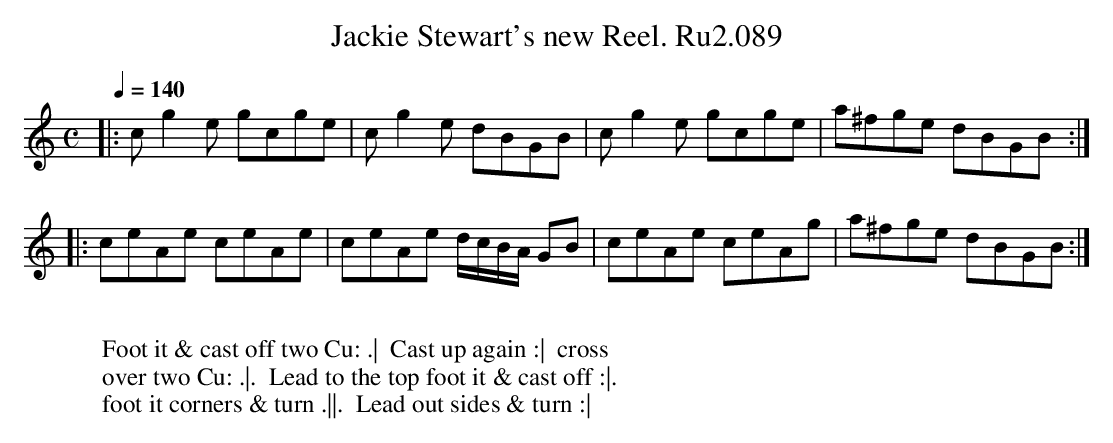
X:1
T:Jackie Stewart's new Reel. Ru2.089
L:1/8
M:C
Q:1/4=140
K:C
|:cg2e gcge|cg2e dBGB|cg2e gcge|a^fge dBGB :|
|: ceAe ceAe|ceAe d/c/B/A/ GB|ceAe ceAg|a^fge dBGB :|
W:
W: Foot it & cast off two Cu: .|  Cast up again :|  cross
W: over two Cu: .|.  Lead to the top foot it & cast off :|.
W: foot it corners & turn .||.  Lead out sides & turn :|
